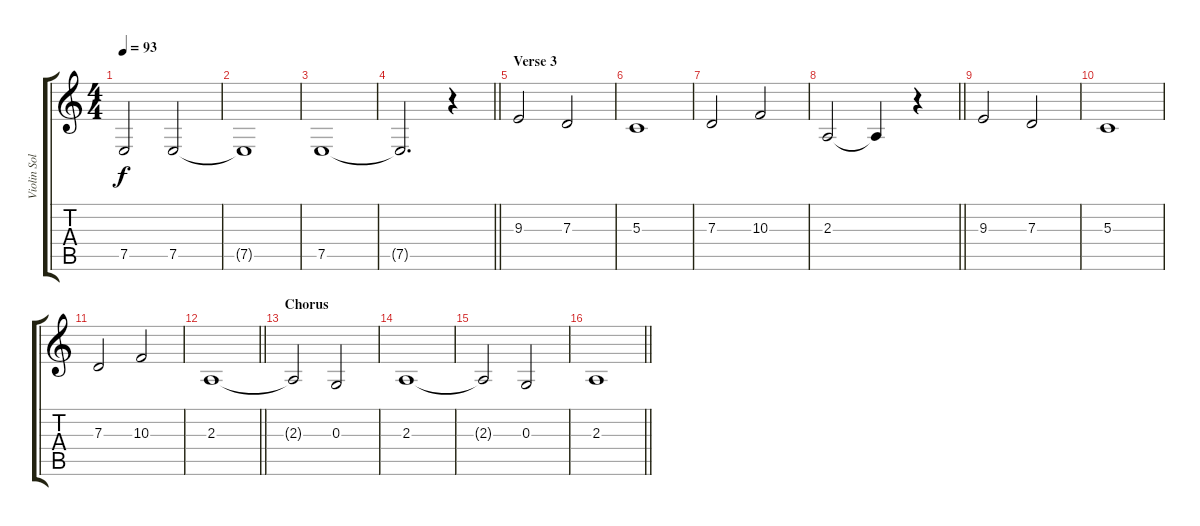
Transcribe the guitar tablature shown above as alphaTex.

\track ("Violin Solo 2" "Violin Sol") {instrument cello}
\staff {score tabs}
\tuning (E4 B3 G3 D3 A2 E2) {hide}
\ts (4 4)
\tempo 93
\clef g2
\ks c
7.5{t}.2{dy f} 7.5.2 |
7.5{t}.1 |
7.5.1 |
\barLineRight lightlight
7.5{t}.2{d} r.4 |
\section ("" "Verse 3")
9.3.2{volume 8} 7.3.2 |
5.3.1 |
7.3.2 10.3.2 |
\barLineRight lightlight
2.3.2 2.3{t}.4 r.4 |
9.3.2 7.3.2 |
5.3.1 |
7.3.2 10.3.2 |
\barLineRight lightlight
2.3.1 |
\section ("" "Chorus")
2.3{t}.2 0.3.2 |
2.3.1 |
2.3{t}.2 0.3.2 |
\barLineRight lightlight
2.3.1
